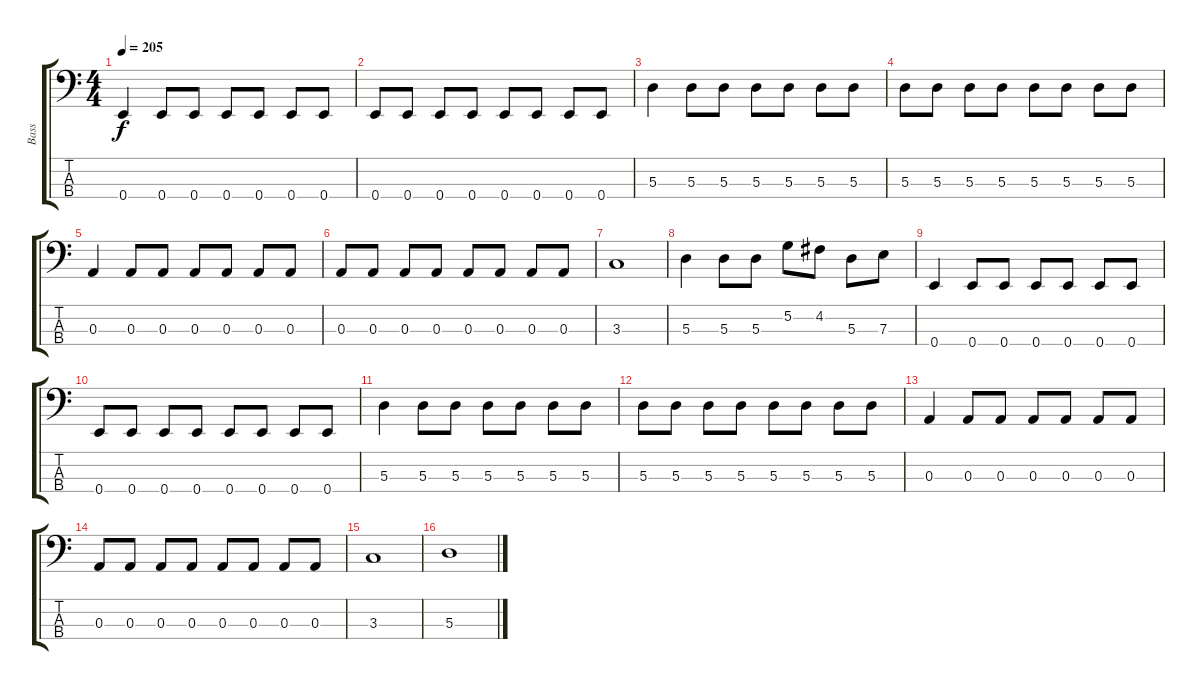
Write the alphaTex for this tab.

\track ("Bass" "Bass") {instrument electricbasspick}
\staff {score tabs}
\tuning (G2 D2 A1 E1) {hide}
\ts (4 4)
\tempo 205
\clef f4
\ks c
0.4.4{dy f} 0.4.8 0.4.8 0.4.8 0.4.8 0.4.8 0.4.8 |
0.4.8 0.4.8 0.4.8 0.4.8 0.4.8 0.4.8 0.4.8 0.4.8 |
5.3.4 5.3.8 5.3.8 5.3.8 5.3.8 5.3.8 5.3.8 |
5.3.8 5.3.8 5.3.8 5.3.8 5.3.8 5.3.8 5.3.8 5.3.8 |
0.3.4 0.3.8 0.3.8 0.3.8 0.3.8 0.3.8 0.3.8 |
0.3.8 0.3.8 0.3.8 0.3.8 0.3.8 0.3.8 0.3.8 0.3.8 |
3.3.1 |
5.3.4 5.3.8 5.3.8 5.2.8 4.2.8 5.3.8 7.3.8 |
0.4.4 0.4.8 0.4.8 0.4.8 0.4.8 0.4.8 0.4.8 |
0.4.8 0.4.8 0.4.8 0.4.8 0.4.8 0.4.8 0.4.8 0.4.8 |
5.3.4 5.3.8 5.3.8 5.3.8 5.3.8 5.3.8 5.3.8 |
5.3.8 5.3.8 5.3.8 5.3.8 5.3.8 5.3.8 5.3.8 5.3.8 |
0.3.4 0.3.8 0.3.8 0.3.8 0.3.8 0.3.8 0.3.8 |
0.3.8 0.3.8 0.3.8 0.3.8 0.3.8 0.3.8 0.3.8 0.3.8 |
3.3.1 |
5.3.1
